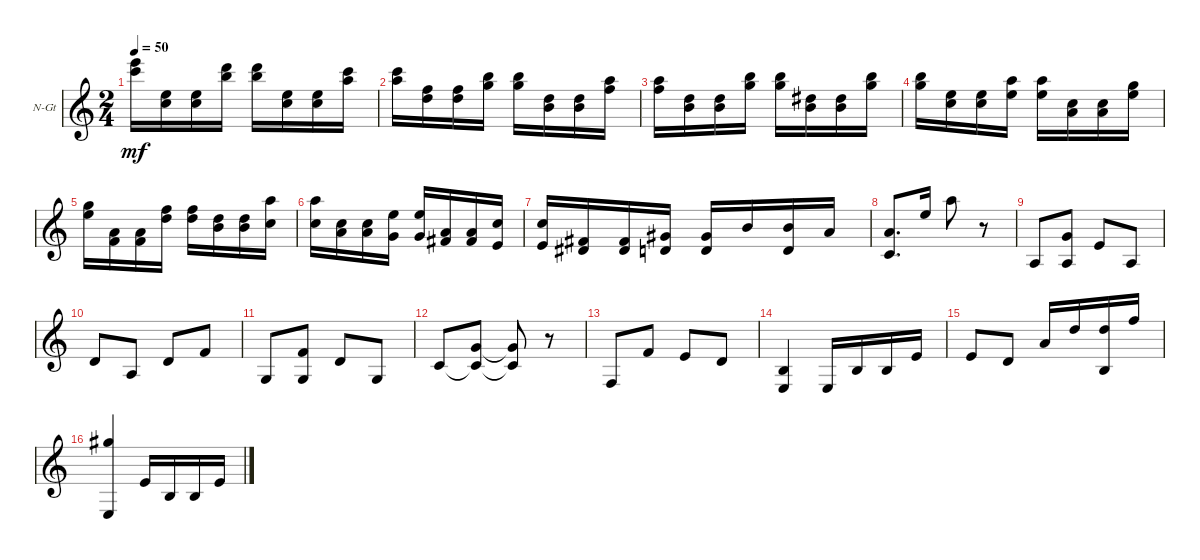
\defaultSystemsLayout 4
\bracketExtendMode groupsimilarinstruments
\firstSystemTrackNameOrientation horizontal
\otherSystemsTrackNameOrientation horizontal
\track ("Nylon Guitar" "N-Gt") {instrument acousticguitarnylon}
\staff {score}
\tuning (E4 B3 G3 D3 A2 E2)
\ts (2 4)
\tempo 50
\clef g2
\scale
0.25
\ks c
(8.1 17.2).16{dy mf} (1.2 0.1).16 (0.1 1.2).16 (10.1 12.2).16 (10.1 12.2).16 (1.2 0.1).16 (0.1 1.2).16 (5.1 13.2).16 |
\scale
0.25 (5.1 13.2).16 (10.3 12.4).16 (10.3 12.4).16 (12.3 12.2).16 (12.3 12.2).16 (12.4 0.2).16 (12.4 0.2).16 (10.3 10.2).16 |
\scale
0.25 (10.3 10.2).16 (12.4 0.2).16 (12.4 0.2).16 (12.3 12.2).16 (12.3 12.2).16 (13.4 0.2).16 (13.4 0.2).16 (12.3 12.2).16 |
\scale
0.25 (12.3 12.2).16 (1.2 0.1).16 (0.1 1.2).16 (5.1 5.2).16 (5.1 5.2).16 (5.3 7.4).16 (5.3 7.4).16 (5.2 3.1).16 |
\scale
0.25 (5.2 3.1).16 (3.4 2.3).16 (3.4 2.3).16 (3.2 1.1).16 (3.2 1.1).16 (3.2 4.3).16 (3.2 4.3).16 (5.3 5.1).16 |
\scale
0.25 (5.3 5.1).16 (5.3 7.4).16 (5.3 7.4).16 (5.2 5.4).16 (5.2 5.4).16 (4.4 2.3).16 (4.4 2.3).16 (2.4 1.2).16 |
\scale
0.25 (2.4 1.2).16 (4.4 6.5).16 (4.4 6.5).16 (0.4 1.3).16 (0.4 1.3).16 0.2.16 (0.2 0.4).16 2.3.16 |
\scale
0.25 (2.3 3.5).8{d} 0.1.16 5.1.8 r.8 |
\scale
0.25 0.5.8 (0.5 0.3).8 2.4.8 0.5.8 |
\scale
0.25 0.4.8 0.5.8 0.4.8 3.4.8 |
\scale
0.25 3.6.8 (3.6 3.4).8 0.4.8 3.6.8 |
\scale
0.25 3.5.8 (0.3 3.5{t}).8 (0.3{t} 3.5{t}).8 r.8 |
\scale
0.25 1.6.8 3.4.8 2.4.8 0.4.8 |
\scale
0.25 (2.5 0.6).4 0.6.16 2.5.16 2.5.16 2.4.16 |
\scale
0.25 2.4.8 0.4.8 2.3.16 3.2.16 (3.2 2.5).16 1.1.16 |
\scale
0.25 (4.1 0.6).4 2.4.16 2.5.16 2.5.16 2.4.16
